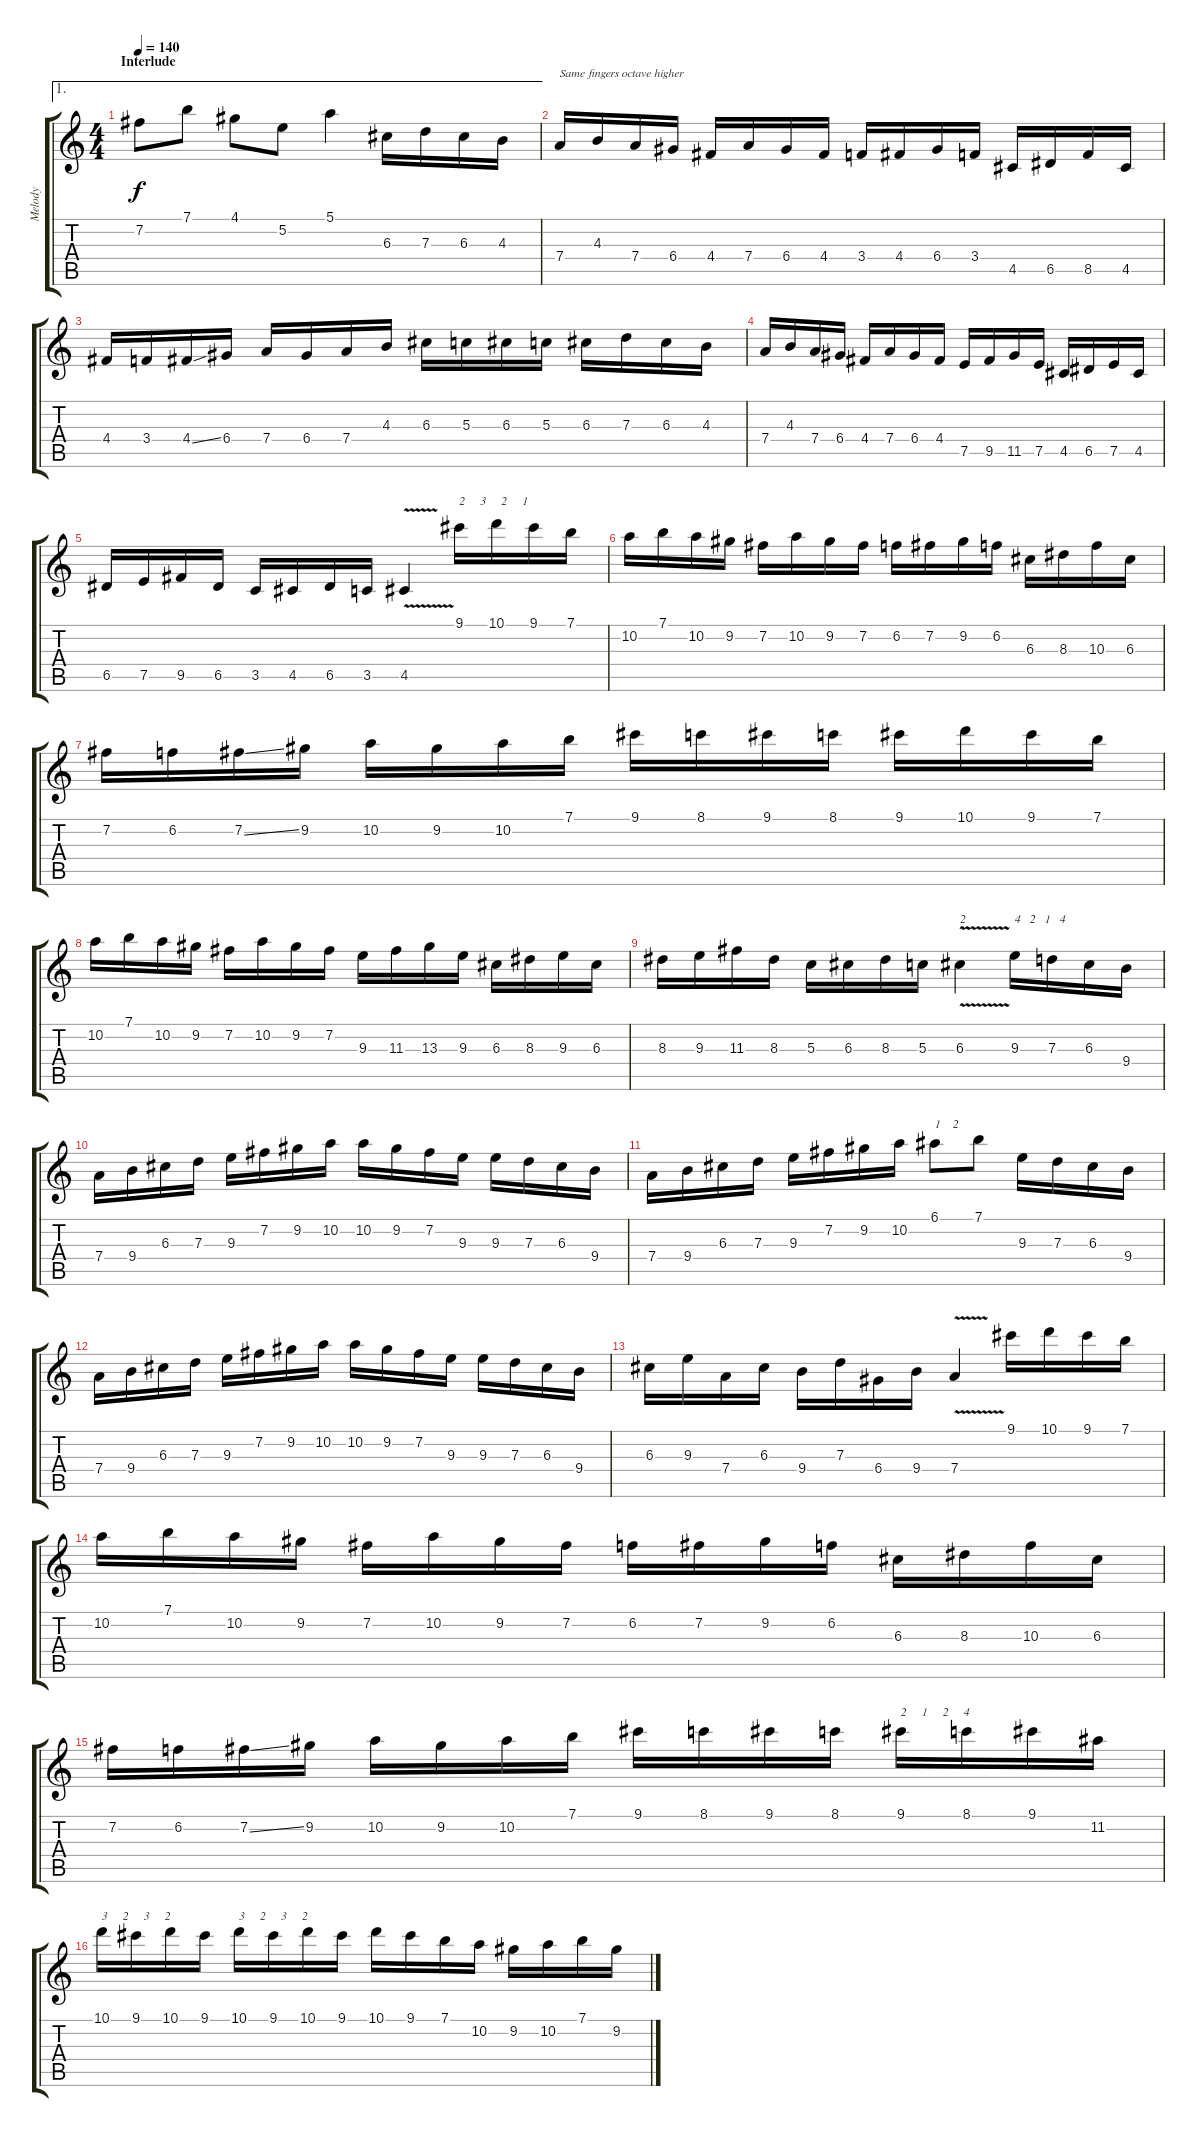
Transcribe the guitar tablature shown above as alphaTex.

\track ("Melody" "Melody") {instrument distortionguitar}
\staff {score tabs}
\tuning (E4 B3 G3 D3 A2 E2) {hide}
\ae 1
\ts (4 4)
\section ("" "Interlude")
\tempo 140
\clef g2
\ks c
7.2.8{dy f} 7.1.8 4.1.8 5.2.8 5.1.4 6.3.16 7.3.16 6.3.16 4.3.16 |
7.4.16{txt "Same fingers octave higher "} 4.3.16 7.4.16 6.4.16 4.4.16 7.4.16 6.4.16 4.4.16 3.4.16 4.4.16 6.4.16 3.4.16 4.5.16 6.5.16 8.5.16 4.5.16 |
4.4.16 3.4.16 4.4{ss}.16 6.4.16 7.4.16 6.4.16 7.4.16 4.3.16 6.3.16 5.3.16 6.3.16 5.3.16 6.3.16 7.3.16 6.3.16 4.3.16 |
7.4.16 4.3.16 7.4.16 6.4.16 4.4.16 7.4.16 6.4.16 4.4.16 7.5.16 9.5.16 11.5.16 7.5.16 4.5.16 6.5.16 7.5.16 4.5.16 |
6.5.16 7.5.16 9.5.16 6.5.16 3.5.16 4.5.16 6.5.16 3.5.16 4.5{v}.4 9.1.16{txt "2     3     2     1"} 10.1.16 9.1.16 7.1.16 |
10.2.16{txt ""} 7.1.16 10.2.16 9.2.16 7.2.16 10.2.16 9.2.16 7.2.16 6.2.16{txt ""} 7.2.16 9.2.16 6.2.16 6.3.16 8.3.16 10.3.16 6.3.16 |
7.2.16{txt ""} 6.2.16 7.2{ss}.16 9.2.16 10.2.16 9.2.16 10.2.16 7.1.16 9.1.16{txt ""} 8.1.16 9.1.16 8.1.16 9.1.16 10.1.16 9.1.16 7.1.16 |
10.2.16 7.1.16 10.2.16 9.2.16 7.2.16 10.2.16 9.2.16 7.2.16 9.3.16{txt ""} 11.3.16 13.3.16 9.3.16 6.3.16 8.3.16 9.3.16 6.3.16 |
8.3.16{txt ""} 9.3.16 11.3.16 8.3.16 5.3.16 6.3.16 8.3.16 5.3.16 6.3{v}.4{txt "2"} 9.3.16{txt "4   2   1   4"} 7.3.16 6.3.16 9.4.16 |
7.4.16{txt ""} 9.4.16 6.3.16 7.3.16 9.3.16 7.2.16 9.2.16 10.2.16 10.2.16{txt ""} 9.2.16 7.2.16 9.3.16 9.3.16 7.3.16 6.3.16 9.4.16 |
7.4.16{txt ""} 9.4.16 6.3.16 7.3.16 9.3.16 7.2.16 9.2.16 10.2.16 6.1.8{txt "1    2"} 7.1.8 9.3.16 7.3.16 6.3.16 9.4.16 |
7.4.16 9.4.16 6.3.16 7.3.16 9.3.16 7.2.16 9.2.16 10.2.16 10.2.16 9.2.16 7.2.16 9.3.16 9.3.16 7.3.16 6.3.16 9.4.16 |
6.3.16 9.3.16 7.4.16 6.3.16 9.4.16 7.3.16 6.4.16 9.4.16 7.4{v}.4 9.1.16 10.1.16 9.1.16 7.1.16 |
10.2.16 7.1.16 10.2.16 9.2.16 7.2.16 10.2.16 9.2.16 7.2.16 6.2.16 7.2.16 9.2.16 6.2.16 6.3.16 8.3.16 10.3.16 6.3.16 |
7.2.16 6.2.16 7.2{ss}.16 9.2.16 10.2.16 9.2.16 10.2.16 7.1.16 9.1.16 8.1.16 9.1.16 8.1.16 9.1.16{txt "2     1     2     4"} 8.1.16 9.1.16 11.2.16 |
10.1.16{txt "3     2     3     2"} 9.1.16 10.1.16 9.1.16 10.1.16{txt "3     2     3     2"} 9.1.16 10.1.16 9.1.16 10.1.16{txt ""} 9.1.16 7.1.16 10.2.16 9.2.16 10.2.16 7.1.16 9.2.16
